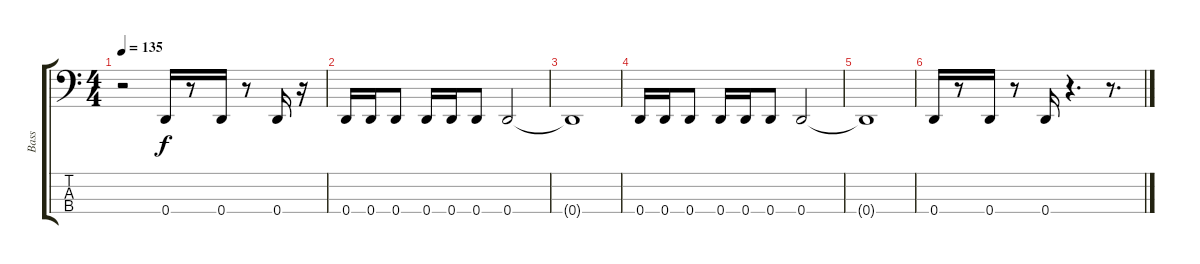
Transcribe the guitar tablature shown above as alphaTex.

\track ("Bass" "Bass") {instrument electricbasspick}
\staff {score tabs}
\tuning (G2 D2 A1 D1) {hide}
\ts (4 4)
\tempo 135
\clef f4
\ks c
r.2{dy f} 0.4.16 r.8 0.4.16 r.8 0.4.16 r.16 |
0.4.16 0.4.16 0.4.8 0.4.16 0.4.16 0.4.8 0.4.2 |
0.4{t}.1 |
0.4.16 0.4.16 0.4.8 0.4.16 0.4.16 0.4.8 0.4.2 |
0.4{t}.1 |
0.4.16 r.8 0.4.16 r.8 0.4.16 r.4{d} r.8{d}
